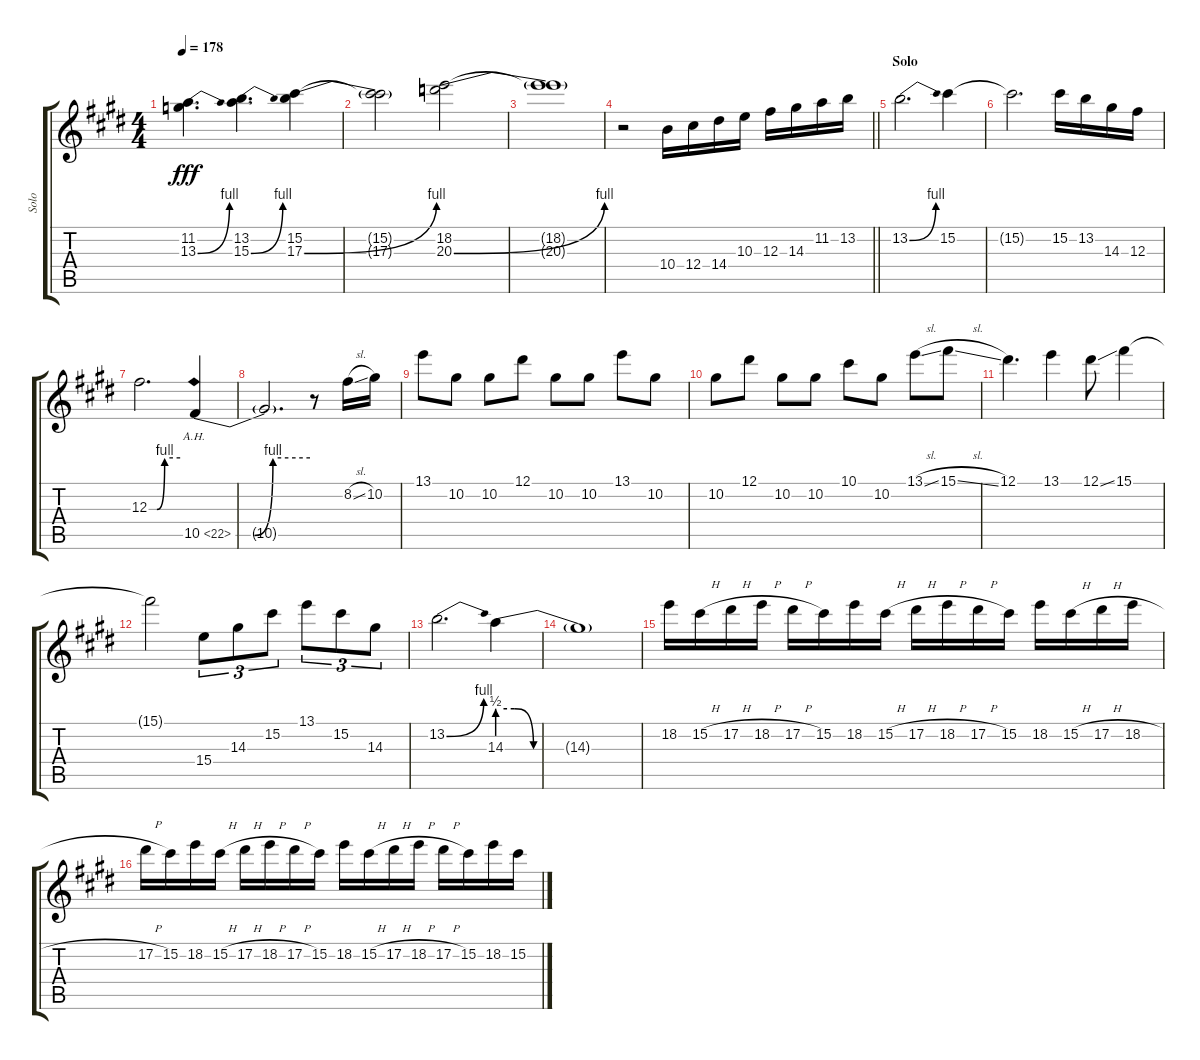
\track ("Solo" "Solo") {instrument distortionguitar}
\staff {score tabs}
\tuning (Eb4 Bb3 Gb3 Db3 Ab2 Db2) {hide}
\ts (4 4)
\tempo 178
\clef g2
\ks e
(11.2 13.3{be (bend 0 0 60 4)}).4{d dy fff} (13.2 15.3{be (bend 0 0 60 4)}).4{d} (15.2 17.3{be (bend 0 0 60 4)}).4 |
(15.2{t} 17.3{t}).2 (18.2 20.3{be (bend 0 0 60 4)}).2 |
(18.2{t} 20.3{t}).1 |
\barLineRight lightlight
r.2 10.4.16 12.4.16 14.4.16 10.3.16 12.3.16 14.3.16 11.2.16 13.2.16 |
\section ("" "Solo")
13.2{be (bend 0 0 60 4)}.2{d} 15.2.4 |
15.2{t}.2{d} 15.2.16 13.2.16 14.3.16 12.3.16 |
12.3{be (custom 0 0 15 0 30 4 60 4)}.2{d} 10.5{be (custom 0 0 15 0 30 4 60 4) ah 12}.4 |
10.5{t}.2{d} r.8 8.2{sl}.16 10.2.16 |
13.1.8 10.2.8 10.2.8 12.1.8 10.2.8 10.2.8 13.1.8 10.2.8 |
10.2.8 12.1.8 10.2.8 10.2.8 10.1.8 10.2.8 13.1{sl}.8 15.1{sl}.8 |
12.1.4{d} 13.1.4 12.1{ss}.8 15.1.4 |
15.1{t}.2 15.4.8{tu (3 2)} 14.3.8{tu (3 2)} 15.2.8{tu (3 2)} 13.1.8{tu (3 2)} 15.2.8{tu (3 2)} 14.3.8{tu (3 2)} |
13.2{be (bend 0 0 60 4)}.2{d} 14.3{be (custom 0 2 7 2 15 0 30 0 60 0)}.4 |
14.3{t}.1 |
18.2.16 15.2{h}.16 17.2{h}.16 18.2{h}.16 17.2{h}.16 15.2.16 18.2.16 15.2{h}.16 17.2{h}.16 18.2{h}.16 17.2{h}.16 15.2.16 18.2.16 15.2{h}.16 17.2{h}.16 18.2{h}.16 |
17.2{h}.16 15.2.16 18.2.16 15.2{h}.16 17.2{h}.16 18.2{h}.16 17.2{h}.16 15.2.16 18.2.16 15.2{h}.16 17.2{h}.16 18.2{h}.16 17.2{h}.16 15.2.16 18.2.16 15.2.16
